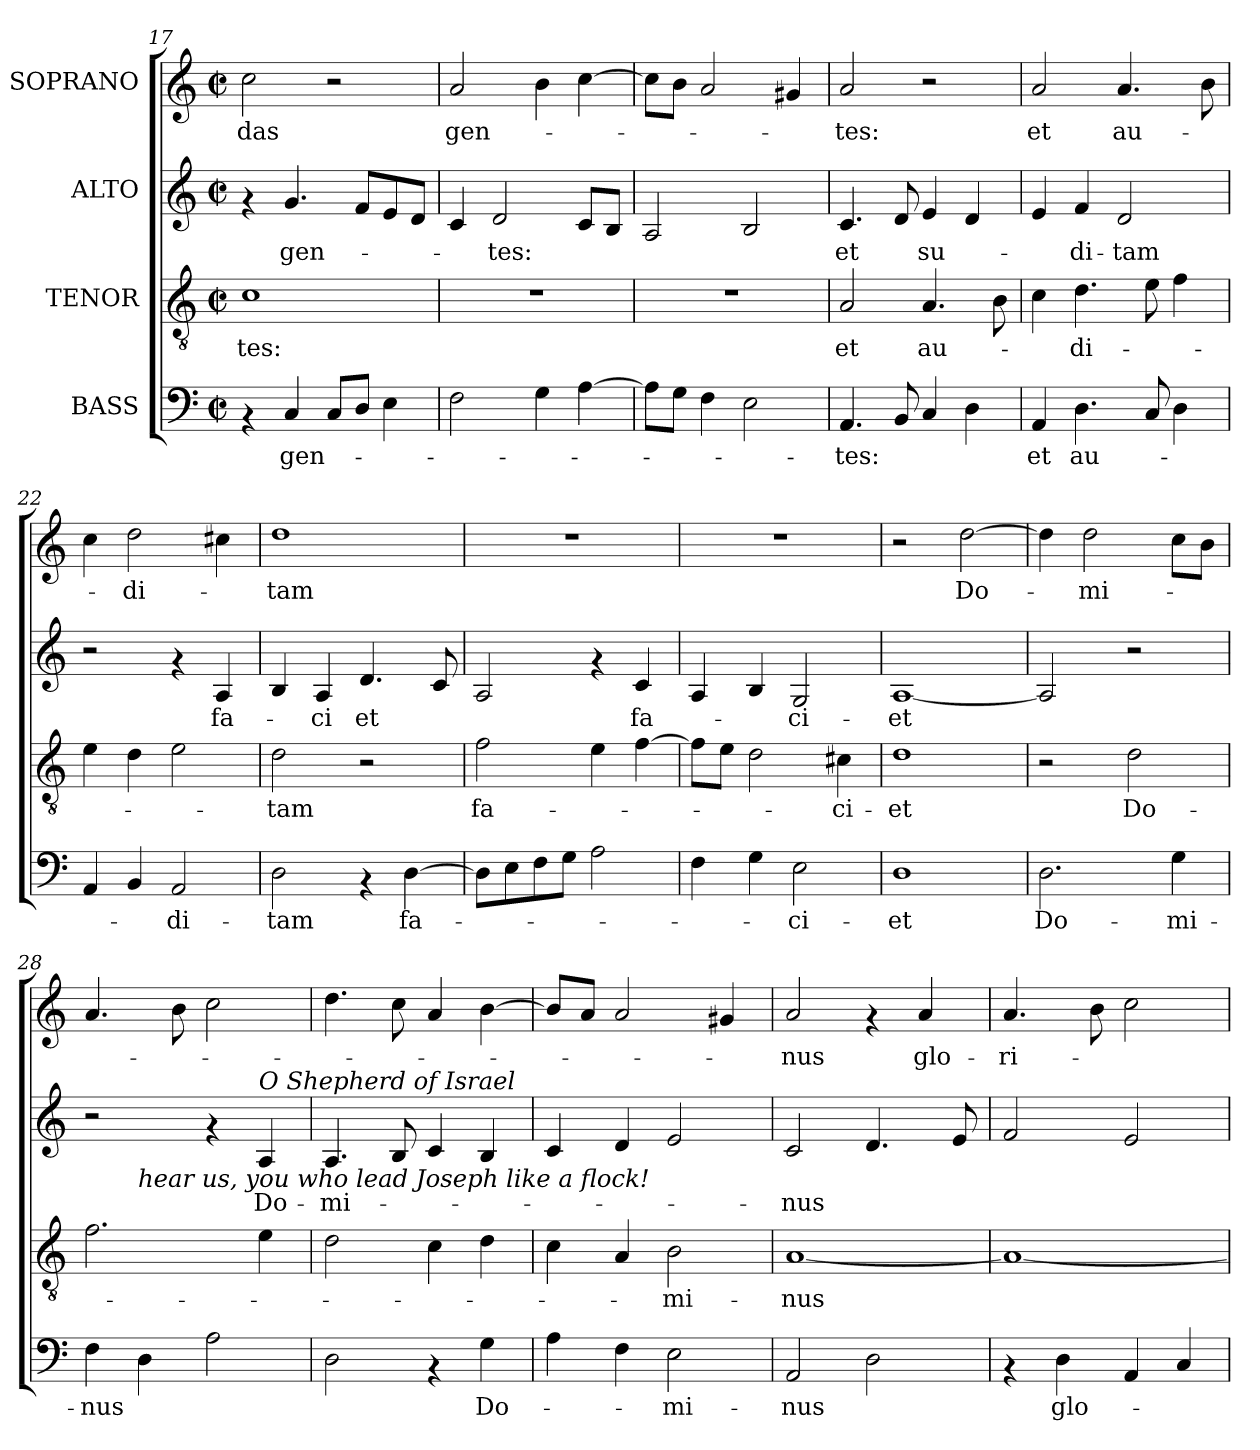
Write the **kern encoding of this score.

**kern	**text	**kern	**text	**kern	**text	**kern	**text
*part4	*part4	*part3	*part3	*part2	*part2	*part1	*part1
*staff4	*staff4	*staff3	*staff3	*staff2	*staff2	*staff1	*staff1
*I"BASS	*	*I"TENOR	*	*I"ALTO	*	*I"SOPRANO	*
!!LO:PB:g=z
*clefF4	*	*clefGv2	*	*clefG2	*	*clefG2	*
*k[]	*	*k[]	*	*k[]	*	*k[]	*
*C:	*	*C:	*	*C:	*	*C:	*
*M2/2	*	*M2/2	*	*M2/2	*	*M2/2	*
*met(c|)	*	*met(c|)	*	*met(c|)	*	*met(c|)	*
=17	=17	=17	=17	=17	=17	=17	=17
!	!	!	!LO:LY:b	!	!	!	!LO:LY:b
4rAA	.	1c	-tes:	4rf	.	2cc\	-das
!	!LO:LY:b	!	!	!	!LO:LY:b	!	!
4C/	gen-	.	.	4.g/	gen-	.	.
8C/L	.	.	.	.	.	2r	.
8D/J	.	.	.	8f/L	.	.	.
4E\	.	.	.	8e/	.	.	.
.	.	.	.	8d/J	.	.	.
=18	=18	=18	=18	=18	=18	=18	=18
!	!	!	!	!	!	!	!LO:LY:b
2F\	.	1r	.	4c/	.	2a/	gen-
!	!	!	!	!	!LO:LY:b	!	!
.	.	.	.	2d/	-tes:	.	.
4G\	.	.	.	.	.	4b\	.
[>4A\	.	.	.	8c/L	.	[>4cc\	.
.	.	.	.	8B/J	.	.	.
=19	=19	=19	=19	=19	=19	=19	=19
8A\L]	.	1r	.	2A/	.	8cc\L]	.
8G\J	.	.	.	.	.	8b\J	.
4F\	.	.	.	.	.	2a/	.
2E\	.	.	.	2B/	.	.	.
.	.	.	.	.	.	4g#X/	.
=20	=20	=20	=20	=20	=20	=20	=20
!	!LO:LY:b	!	!LO:LY:b	!	!LO:LY:b	!	!LO:LY:b
4.AA/	-tes:	2A/	et	4.c/	et	2a/	-tes:
8BB/	.	.	.	8d/	.	.	.
!	!	!	!LO:LY:b	!	!LO:LY:b	!	!
4C/	.	4.A/	au-	4e/	su-	2r	.
4D\	.	.	.	4d/	.	.	.
.	.	8B\	.	.	.	.	.
=21	=21	=21	=21	=21	=21	=21	=21
!	!LO:LY:b	!	!	!	!	!	!LO:LY:b
4AA/	et	4c\	.	4e/	.	2a/	et
!	!LO:LY:b	!	!LO:LY:b	!	!LO:LY:b	!	!
4.D\	au-	4.d\	-di-	4f/	-di-	.	.
!	!	!	!	!	!LO:LY:b	!	!LO:LY:b
.	.	.	.	2d/	-tam	4.a/	au-
8C/	.	8e\	.	.	.	.	.
4D\	.	4f\	.	.	.	.	.
.	.	.	.	.	.	8b\	.
=22	=22	=22	=22	=22	=22	=22	=22
4AA/	.	4e\	.	2r	.	4cc\	.
!	!	!	!	!	!	!	!LO:LY:b
4BB/	.	4d\	.	.	.	2dd\	-di-
!	!LO:LY:b	!	!	!	!	!	!
2AA/	-di-	2e\	.	4rf	.	.	.
!	!	!	!	!	!LO:LY:b	!	!
.	.	.	.	4A/	fa-	4cc#X\	.
=23	=23	=23	=23	=23	=23	=23	=23
!	!LO:LY:b	!	!LO:LY:b	!	!	!	!LO:LY:b
2D\	-tam	2d\	-tam	4B/	.	1dd	-tam
!	!	!	!	!	!LO:LY:b	!	!
.	.	.	.	4A/	-ci	.	.
!	!	!	!	!	!LO:LY:b	!	!
4rAA	.	2r	.	4.d/	et	.	.
!	!LO:LY:b	!	!	!	!	!	!
[>4D\	fa-	.	.	.	.	.	.
.	.	.	.	8c/	.	.	.
=24	=24	=24	=24	=24	=24	=24	=24
!	!	!	!LO:LY:b	!	!	!	!
8D\L]	.	2f\	fa-	2A/	.	1r	.
8E\	.	.	.	.	.	.	.
8F\	.	.	.	.	.	.	.
8G\J	.	.	.	.	.	.	.
2A\	.	4e\	.	4rf	.	.	.
!	!	!	!	!	!LO:LY:b	!	!
.	.	[>4f\	.	4c/	fa-	.	.
!!LO:PB:g=z
=25	=25	=25	=25	=25	=25	=25	=25
4F\	.	8f\L]	.	4A/	.	1r	.
.	.	8e\J	.	.	.	.	.
4G\	.	2d\	.	4B/	.	.	.
!	!LO:LY:b	!	!	!	!LO:LY:b	!	!
2E\	-ci-	.	.	2G/	-ci-	.	.
!	!	!	!LO:LY:b	!	!	!	!
.	.	4c#X\	-ci-	.	.	.	.
=26	=26	=26	=26	=26	=26	=26	=26
!	!LO:LY:b	!	!LO:LY:b	!	!LO:LY:b	!	!
1D	-et	1d	-et	[<1A	-et	2r	.
!	!	!	!	!	!	!	!LO:LY:b
.	.	.	.	.	.	[>2dd\	Do-
=27	=27	=27	=27	=27	=27	=27	=27
!	!LO:LY:b	!	!	!	!	!	!
2.D\	Do-	2r	.	2A/]	.	4dd\]	.
!	!	!	!	!	!	!	!LO:LY:b
.	.	.	.	.	.	2dd\	-mi-
!	!	!	!LO:LY:b	!	!	!	!
.	.	2d\	Do-	2r	.	.	.
!	!LO:LY:b	!	!	!	!	!	!
4G\	-mi-	.	.	.	.	8cc\L	.
.	.	.	.	.	.	8b\J	.
=28	=28	=28	=28	=28	=28	=28	=28
!	!LO:LY:b	!	!	!	!	!	!
*	*	*	*	*^	*	*	*
4F\	-nus	2.f\	.	2r	4ryy	.	4.a/	.
!	!	!	!	!	!LO:TX:b:i:t=hear us, you who lead Joseph like a flock!	!	!	!
4D\	.	.	.	.	2.ryy	.	.	.
.	.	.	.	.	.	.	8b\	.
2A\	.	.	.	4rf	.	.	2cc\	.
!	!	!	!	!LO:TX:a:i:t=O Shepherd of Israel	!	!	!	!
!	!	!	!	!	!	!LO:LY:b	!	!
.	.	4e\	.	4A/	.	Do-	.	.
=29	=29	=29	=29	=29	=29	=29	=29	=29
!	!	!	!	!LO:TX:a:B:t=Verse	!	!	!	!
!	!	!	!	!	!	!LO:LY:b	!	!
*	*	*	*	*v	*v	*	*	*
2D\	.	2d\	.	4.A/	-mi-	4.dd\	.
.	.	.	.	8B/	.	8cc\	.
4rAA	.	4c\	.	4c/	.	4a/	.
!	!LO:LY:b	!	!	!	!	!	!
4G\	Do-	4d\	.	4B/	.	[>4b\	.
=30	=30	=30	=30	=30	=30	=30	=30
4A\	.	4c\	.	4c/	.	8b/L]	.
.	.	.	.	.	.	8a/J	.
4F\	.	4A/	.	4d/	.	2a/	.
!	!LO:LY:b	!	!LO:LY:b	!	!	!	!
2E\	-mi-	2B\	-mi-	2e/	.	.	.
.	.	.	.	.	.	4g#X/	.
=31	=31	=31	=31	=31	=31	=31	=31
!	!LO:LY:b	!	!LO:LY:b	!	!LO:LY:b	!	!LO:LY:b
2AA/	-nus	[<1A	-nus	2c/	-nus	2a/	-nus
2D\	.	.	.	4.d/	.	4rf	.
!	!	!	!	!	!	!	!LO:LY:b
.	.	.	.	.	.	4a/	glo-
.	.	.	.	8e/	.	.	.
=32	=32	=32	=32	=32	=32	=32	=32
!	!	!	!	!	!	!	!LO:LY:b
4rAA	.	1A_	.	2f/	.	4.a/	-ri-
!	!LO:LY:b	!	!	!	!	!	!
4D\	glo-	.	.	.	.	.	.
.	.	.	.	.	.	8b\	.
4AA/	.	.	.	2e/	.	2cc\	.
4C/	.	.	.	.	.	.	.
=	=	=	=	=	=	=	=
*-	*-	*-	*-	*-	*-	*-	*-
